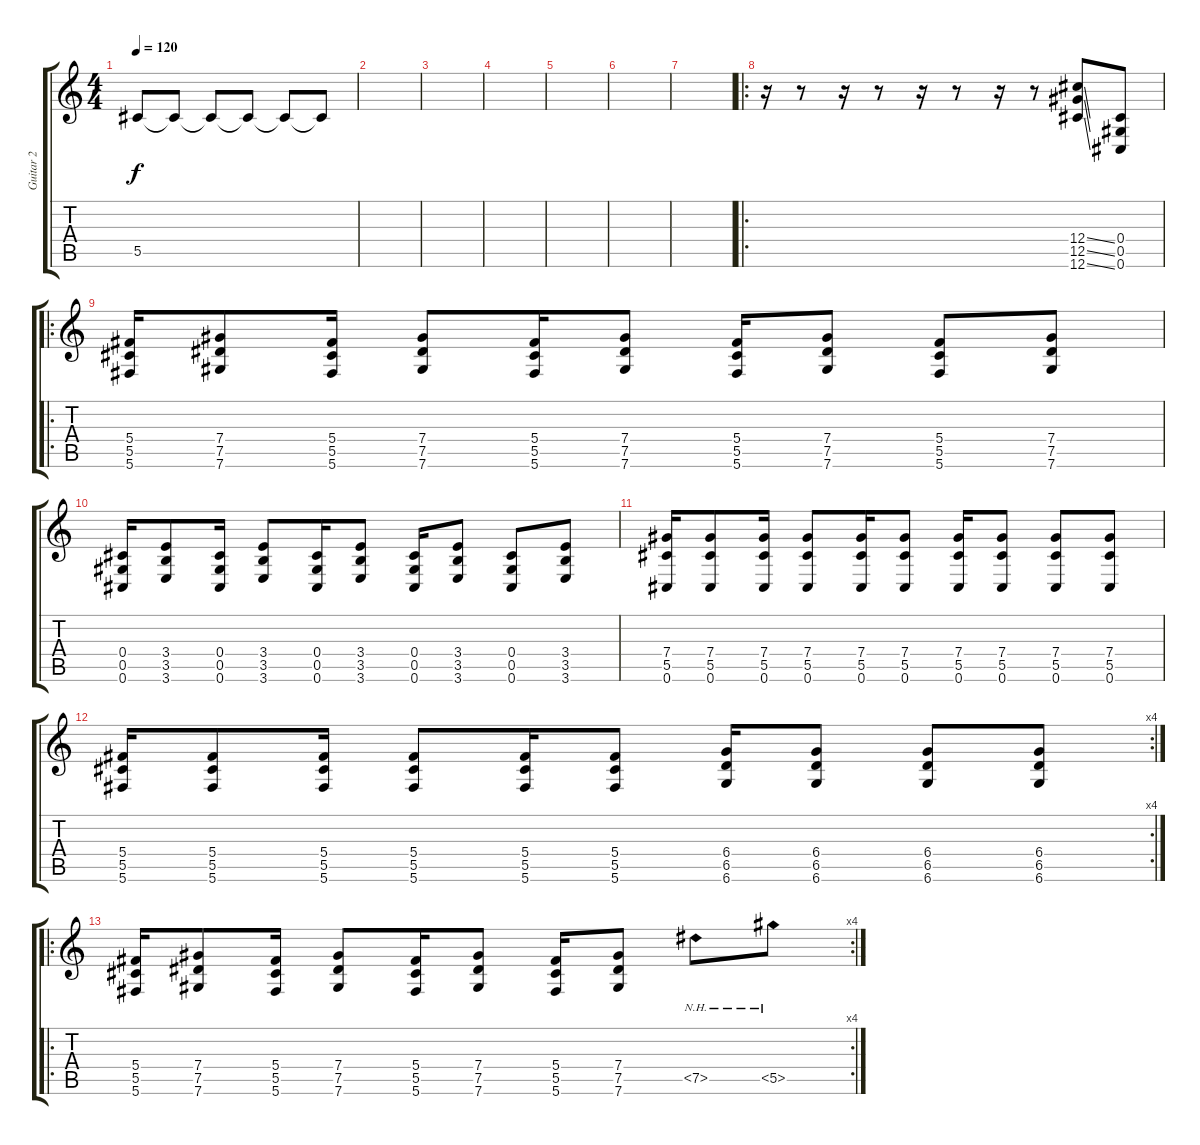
\track ("Guitar 2" "Guitar 2") {instrument distortionguitar}
\staff {score tabs}
\tuning (Eb4 Bb3 Gb3 Db3 Ab2 Db2) {hide}
\ts (4 4)
\tempo 120
\clef g2
\ks c
5.5{t}.8{dy f} 5.5{t}.8 5.5{t}.8 5.5{t}.8 5.5{t}.8 5.5{t}.8 |
|
|
|
|
|
|
\ro
r.16 r.8 r.16 r.8 r.16 r.8 r.16 r.8 (12.4{ss} 12.5{ss} 12.6{ss}).8 (0.4 0.5 0.6).8 |
\ro
(5.4 5.5 5.6).16 (7.4 7.5 7.6).8 (5.4 5.5 5.6).16 (7.4 7.5 7.6).8 (5.4 5.5 5.6).16 (7.4 7.5 7.6).8 (5.4 5.5 5.6).16 (7.4 7.5 7.6).8 (5.4 5.5 5.6).8 (7.4 7.5 7.6).8 |
(0.4 0.5 0.6).16 (3.4 3.5 3.6).8 (0.4 0.5 0.6).16 (3.4 3.5 3.6).8 (0.4 0.5 0.6).16 (3.4 3.5 3.6).8 (0.4 0.5 0.6).16 (3.4 3.5 3.6).8 (0.4 0.5 0.6).8 (3.4 3.5 3.6).8 |
(7.4 5.5 0.6).16 (7.4 5.5 0.6).8 (7.4 5.5 0.6).16 (7.4 5.5 0.6).8 (7.4 5.5 0.6).16 (7.4 5.5 0.6).8 (7.4 5.5 0.6).16 (7.4 5.5 0.6).8 (7.4 5.5 0.6).8 (7.4 5.5 0.6).8 |
\rc 4
(5.4 5.5 5.6).16 (5.4 5.5 5.6).8 (5.4 5.5 5.6).16 (5.4 5.5 5.6).8 (5.4 5.5 5.6).16 (5.4 5.5 5.6).8 (6.4 6.5 6.6).16 (6.4 6.5 6.6).8 (6.4 6.5 6.6).8 (6.4 6.5 6.6).8 |
\ro
\rc 4
(5.4 5.5 5.6).16 (7.4 7.5 7.6).8 (5.4 5.5 5.6).16 (7.4 7.5 7.6).8 (5.4 5.5 5.6).16 (7.4 7.5 7.6).8 (5.4 5.5 5.6).16 (7.4 7.5 7.6).8 7.5{nh}.8 5.5{nh}.8
